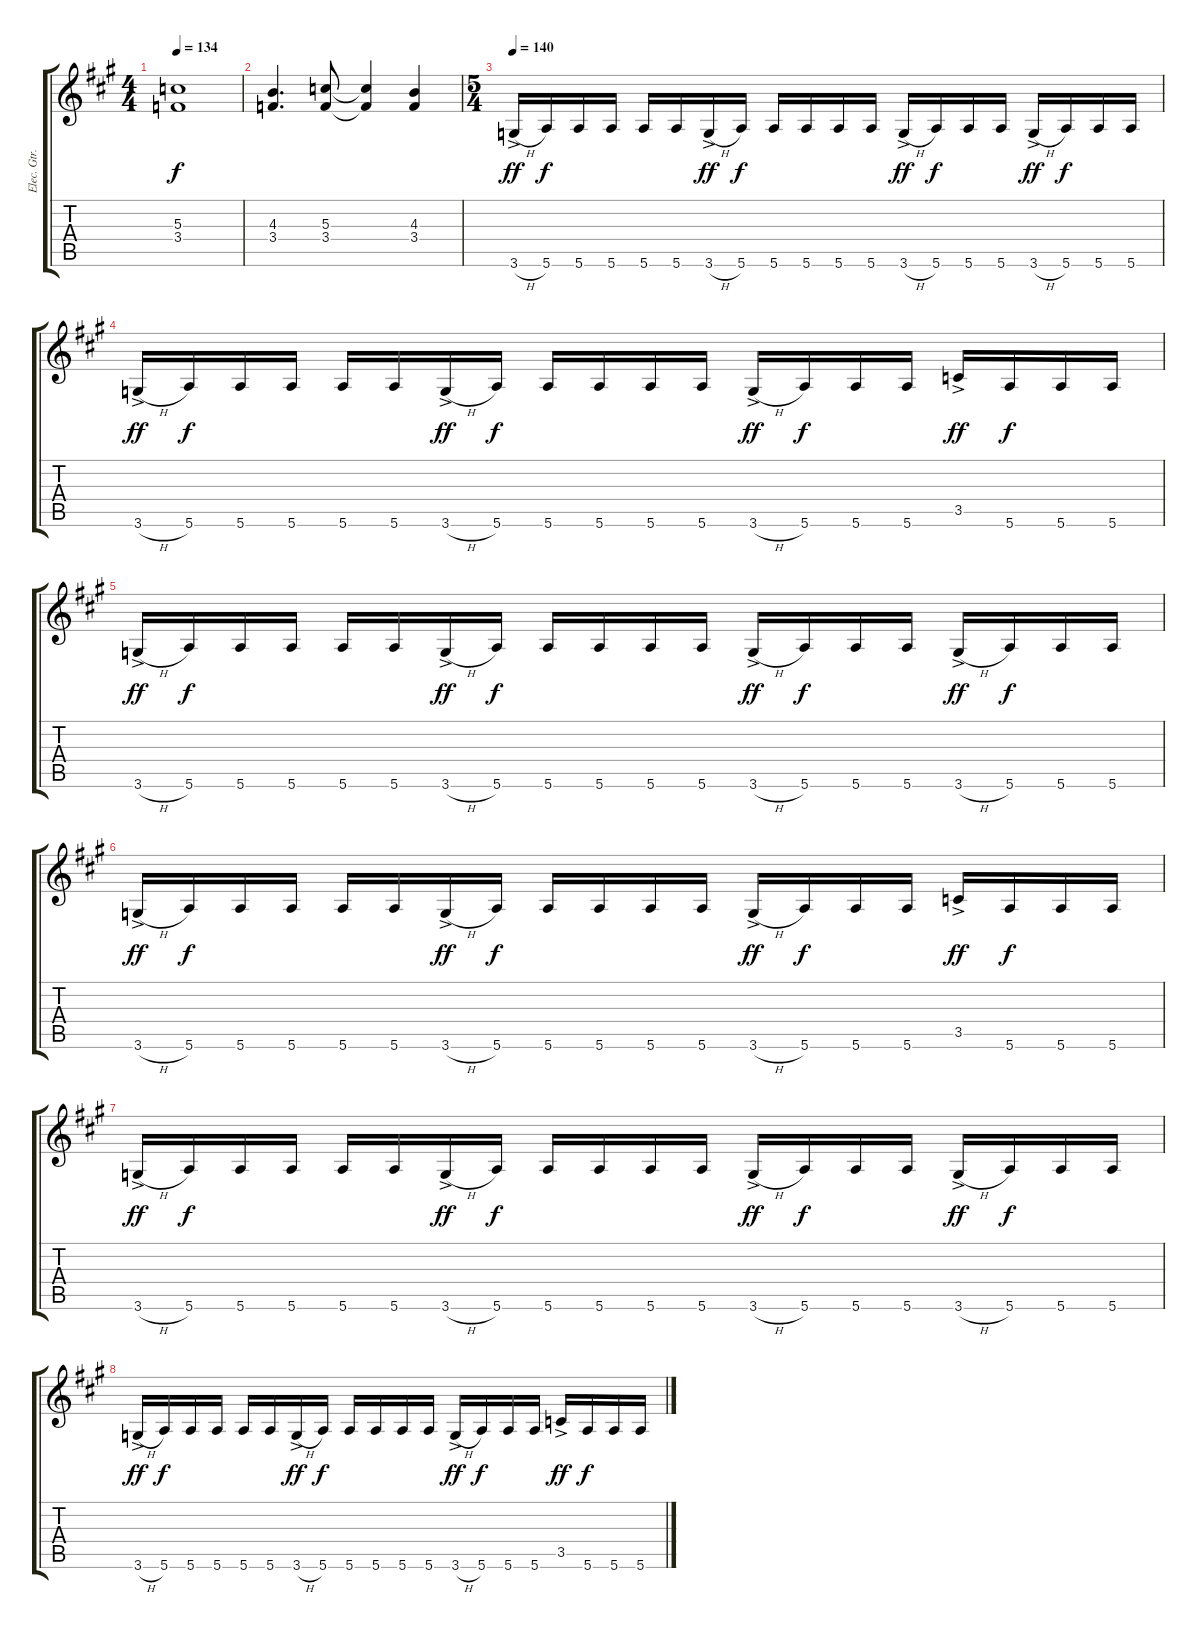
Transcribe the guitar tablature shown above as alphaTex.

\track ("Elec. Gtr. 1" "Elec. Gtr.") {instrument distortionguitar}
\staff {score tabs}
\tuning (E4 B3 G3 D3 A2 E2) {hide}
\ts (4 4)
\tempo 134
\clef g2
\ks a
(5.3 3.4).1{dy f balance 0} |
(4.3 3.4).4{d} (5.3 3.4).8 (5.3{t} 3.4{t}).4 (4.3 3.4).4 |
\ts (5 4)
\tempo 140
3.6{h ac}.16{dy ff balance 8} 5.6.16{dy f} 5.6.16 5.6.16 5.6.16 5.6.16 3.6{h ac}.16{dy ff} 5.6.16{dy f} 5.6.16 5.6.16 5.6.16 5.6.16 3.6{h ac}.16{dy ff} 5.6.16{dy f} 5.6.16 5.6.16 3.6{h ac}.16{dy ff} 5.6.16{dy f} 5.6.16 5.6.16 |
3.6{h ac}.16{dy ff} 5.6.16{dy f} 5.6.16 5.6.16 5.6.16 5.6.16 3.6{h ac}.16{dy ff} 5.6.16{dy f} 5.6.16 5.6.16 5.6.16 5.6.16 3.6{h ac}.16{dy ff} 5.6.16{dy f} 5.6.16 5.6.16 3.5{ac}.16{dy ff} 5.6.16{dy f} 5.6.16 5.6.16 |
3.6{h ac}.16{dy ff} 5.6.16{dy f} 5.6.16 5.6.16 5.6.16 5.6.16 3.6{h ac}.16{dy ff} 5.6.16{dy f} 5.6.16 5.6.16 5.6.16 5.6.16 3.6{h ac}.16{dy ff} 5.6.16{dy f} 5.6.16 5.6.16 3.6{h ac}.16{dy ff} 5.6.16{dy f} 5.6.16 5.6.16 |
3.6{h ac}.16{dy ff} 5.6.16{dy f} 5.6.16 5.6.16 5.6.16 5.6.16 3.6{h ac}.16{dy ff} 5.6.16{dy f} 5.6.16 5.6.16 5.6.16 5.6.16 3.6{h ac}.16{dy ff} 5.6.16{dy f} 5.6.16 5.6.16 3.5{ac}.16{dy ff} 5.6.16{dy f} 5.6.16 5.6.16 |
3.6{h ac}.16{dy ff balance 0} 5.6.16{dy f} 5.6.16 5.6.16 5.6.16 5.6.16 3.6{h ac}.16{dy ff} 5.6.16{dy f} 5.6.16 5.6.16 5.6.16 5.6.16 3.6{h ac}.16{dy ff} 5.6.16{dy f} 5.6.16 5.6.16 3.6{h ac}.16{dy ff} 5.6.16{dy f} 5.6.16 5.6.16 |
3.6{h ac}.16{dy ff} 5.6.16{dy f} 5.6.16 5.6.16 5.6.16 5.6.16 3.6{h ac}.16{dy ff} 5.6.16{dy f} 5.6.16 5.6.16 5.6.16 5.6.16 3.6{h ac}.16{dy ff} 5.6.16{dy f} 5.6.16 5.6.16 3.5{ac}.16{dy ff} 5.6.16{dy f} 5.6.16 5.6.16
